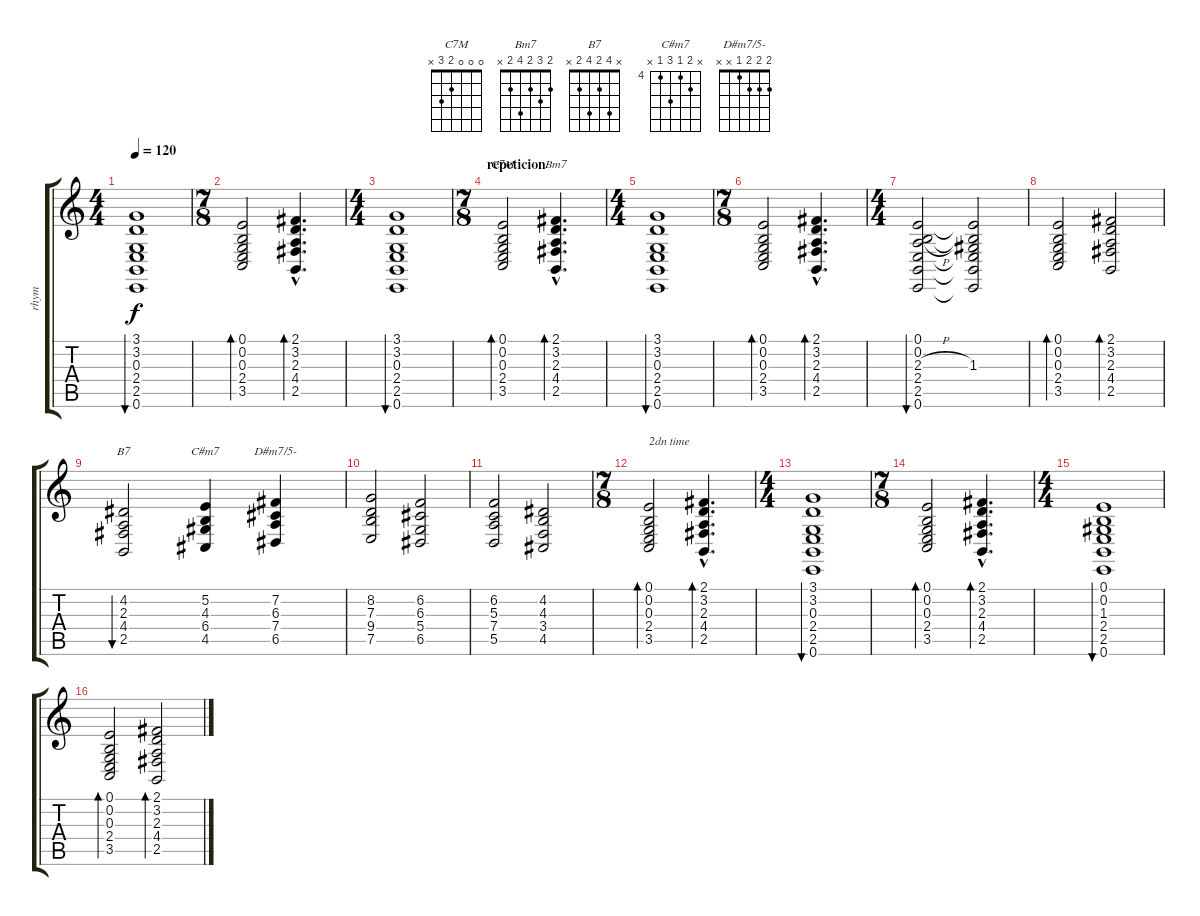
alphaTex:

\track ("rhym" "rhym") {instrument acousticgrandpiano}
\staff {score tabs}
\tuning (E4 B3 G3 D3 A2 E2) {hide}
\chord ("C7M" 0 0 0 2 3 x)
\chord ("Bm7" 2 3 2 4 2 x)
\chord ("B7" x 4 2 4 2 x)
\chord ("C#m7" x 5 4 6 4 x) {firstfret 4}
\chord ("D#m7/5-" 2 2 2 1 x x)
\ts (4 4)
\tempo 120
\clef g2
\ks c
(3.1 3.2 0.3 2.4 2.5 0.6).1{bu 60 dy f} |
\ts (7 8)
(0.1 0.2 0.3 2.4 3.5).2{bd 60} (2.1{hac} 3.2{hac} 2.3{hac} 4.4{hac} 2.5{hac}).4{d bd 60} |
\ts (4 4)
(3.1 3.2 0.3 2.4 2.5 0.6).1{bu 60} |
\ts (7 8)
\section ("" "repeticion")
(0.1 0.2 0.3 2.4 3.5).2{bd 60 ch "C7M"} (2.1{hac} 3.2{hac} 2.3{hac} 4.4{hac} 2.5{hac}).4{d bd 60 ch "Bm7"} |
\ts (4 4)
(3.1 3.2 0.3 2.4 2.5 0.6).1{bu 60} |
\ts (7 8)
(0.1 0.2 0.3 2.4 3.5).2{bd 60} (2.1{hac} 3.2{hac} 2.3{hac} 4.4{hac} 2.5{hac}).4{d bd 60} |
\ts (4 4)
(0.1 0.2 2.3{h} 2.4 2.5 0.6).2{bu 60} (0.1{t} 0.2{t} 1.3 2.4{t} 2.5{t} 0.6{t}).2 |
(0.1 0.2 0.3 2.4 3.5).2{bd 60} (2.1 3.2 2.3 4.4 2.5).2{bd 60} |
(4.2 2.3 4.4 2.5).2{bu 60 ch "B7"} (5.2 4.3 6.4 4.5).4{ch "C#m7"} (7.2 6.3 7.4 6.5).4{ch "D#m7/5-"} |
(8.2 7.3 9.4 7.5).2 (6.2 6.3 5.4 6.5).2 |
(6.2 5.3 7.4 5.5).2 (4.2 4.3 3.4 4.5).2 |
\ts (7 8)
(0.1 0.2 0.3 2.4 3.5).2{bd 60 txt "2dn time"} (2.1{hac} 3.2{hac} 2.3{hac} 4.4{hac} 2.5{hac}).4{d bd 60} |
\ts (4 4)
(3.1 3.2 0.3 2.4 2.5 0.6).1{bu 60} |
\ts (7 8)
(0.1 0.2 0.3 2.4 3.5).2{bd 60} (2.1{hac} 3.2{hac} 2.3{hac} 4.4{hac} 2.5{hac}).4{d bd 60} |
\ts (4 4)
(0.1 0.2 1.3 2.4 2.5 0.6).1{bu 60} |
(0.1 0.2 0.3 2.4 3.5).2{bd 60} (2.1 3.2 2.3 4.4 2.5).2{bd 60}
